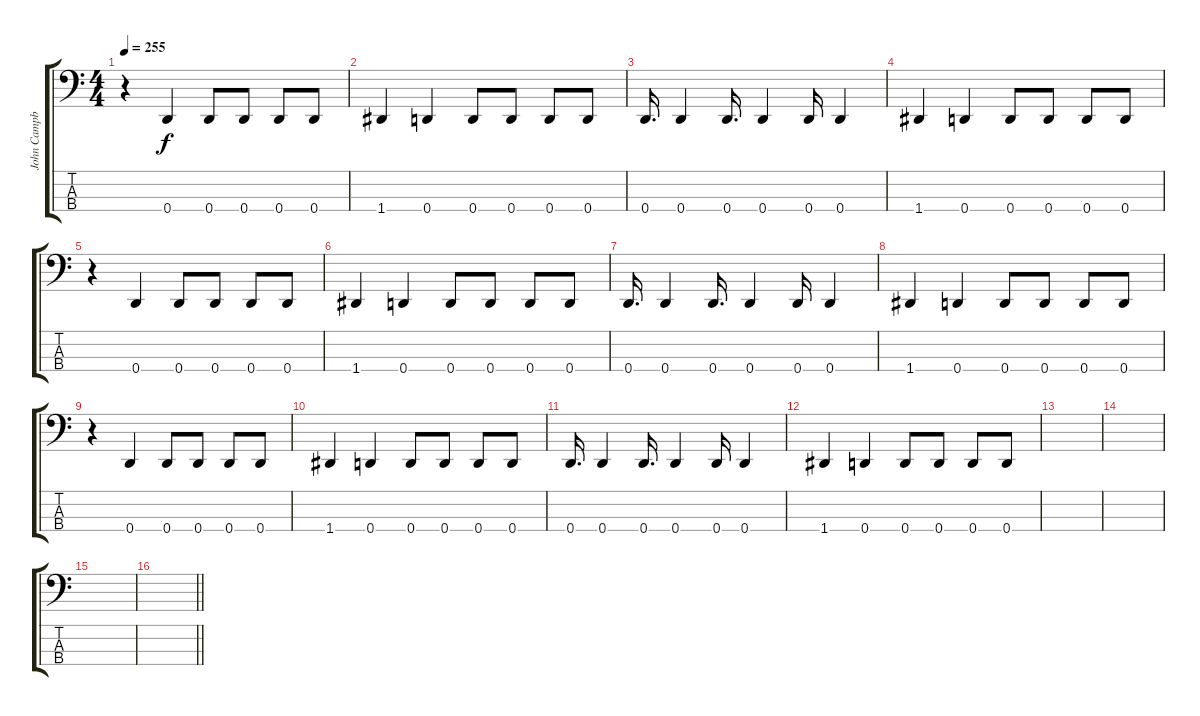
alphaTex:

\track ("John Campbell" "John Campb") {instrument electricbasspick}
\staff {score tabs}
\tuning (G2 D2 A1 D1) {hide}
\ts (4 4)
\tempo 255
\clef f4
\ks c
r.4{dy f} 0.4.4 0.4.8 0.4.8 0.4.8 0.4.8 |
1.4.4 0.4.4 0.4.8 0.4.8 0.4.8 0.4.8 |
0.4.16{d} 0.4.4 0.4.16{d} 0.4.4 0.4.16 0.4.4 |
1.4.4 0.4.4 0.4.8 0.4.8 0.4.8 0.4.8 |
r.4 0.4.4 0.4.8 0.4.8 0.4.8 0.4.8 |
1.4.4 0.4.4 0.4.8 0.4.8 0.4.8 0.4.8 |
0.4.16{d} 0.4.4 0.4.16{d} 0.4.4 0.4.16 0.4.4 |
1.4.4 0.4.4 0.4.8 0.4.8 0.4.8 0.4.8 |
r.4 0.4.4 0.4.8 0.4.8 0.4.8 0.4.8 |
1.4.4 0.4.4 0.4.8 0.4.8 0.4.8 0.4.8 |
0.4.16{d} 0.4.4 0.4.16{d} 0.4.4 0.4.16 0.4.4 |
1.4.4 0.4.4 0.4.8 0.4.8 0.4.8 0.4.8 |
|
|
|
\barLineRight lightlight
